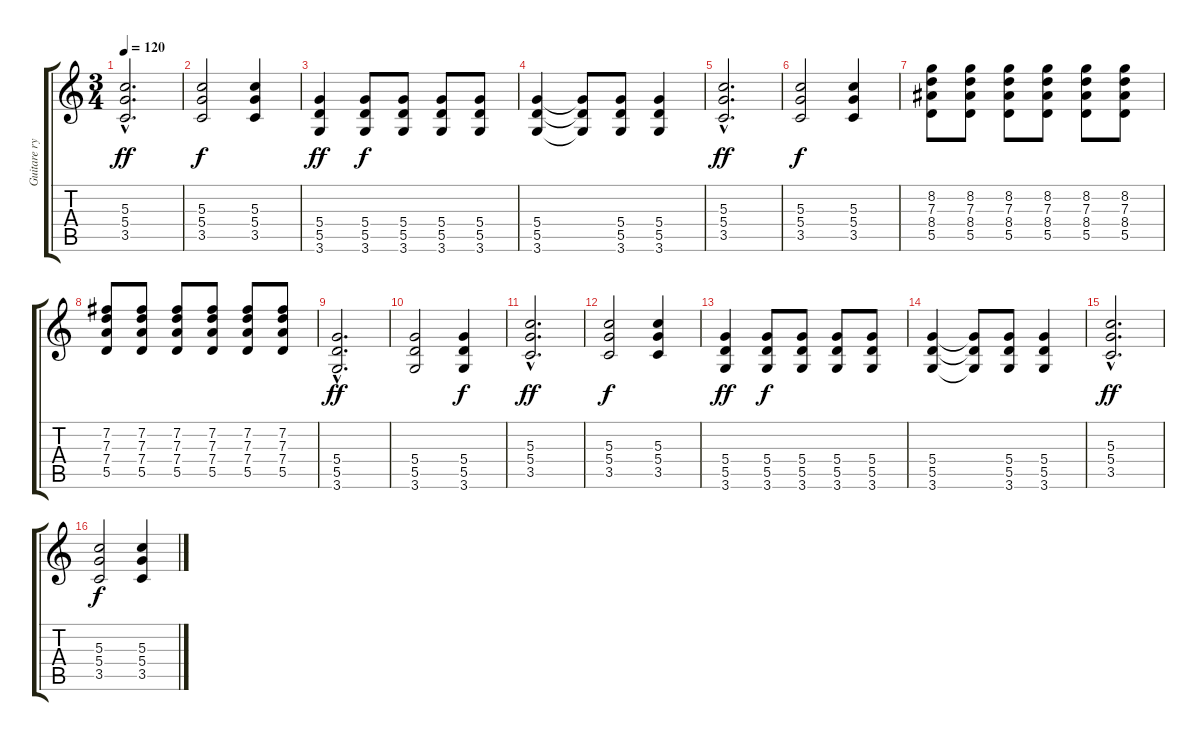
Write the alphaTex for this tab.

\track ("Guitare rythmique" "Guitare ry") {instrument acousticguitarnylon}
\staff {score tabs}
\tuning (E4 B3 G3 D3 A2 E2) {hide}
\ts (3 4)
\tempo 120
\clef g2
\ks c
(5.3{hac} 5.4{hac} 3.5{hac}).2{d dy ff} |
(5.3 5.4 3.5).2{dy f} (5.3 5.4 3.5).4 |
(5.4 5.5 3.6).4{dy ff} (5.4 5.5 3.6).8{dy f} (5.4 5.5 3.6).8 (5.4 5.5 3.6).8 (5.4 5.5 3.6).8 |
(5.4 5.5 3.6).4 (5.4{t} 5.5{t} 3.6{t}).8 (5.4 5.5 3.6).8 (5.4 5.5 3.6).4 |
(5.3{hac} 5.4{hac} 3.5{hac}).2{d dy ff} |
(5.3 5.4 3.5).2{dy f} (5.3 5.4 3.5).4 |
(8.2 7.3 8.4 5.5).8 (8.2 7.3 8.4 5.5).8 (8.2 7.3 8.4 5.5).8 (8.2 7.3 8.4 5.5).8 (8.2 7.3 8.4 5.5).8 (8.2 7.3 8.4 5.5).8 |
(7.2 7.3 7.4 5.5).8 (7.2 7.3 7.4 5.5).8 (7.2 7.3 7.4 5.5).8 (7.2 7.3 7.4 5.5).8 (7.2 7.3 7.4 5.5).8 (7.2 7.3 7.4 5.5).8 |
(5.4{hac} 5.5{hac} 3.6{hac}).2{d dy ff} |
(5.4 5.5 3.6).2 (5.4 5.5 3.6).4{dy f} |
(5.3{hac} 5.4{hac} 3.5{hac}).2{d dy ff} |
(5.3 5.4 3.5).2{dy f} (5.3 5.4 3.5).4 |
(5.4 5.5 3.6).4{dy ff} (5.4 5.5 3.6).8{dy f} (5.4 5.5 3.6).8 (5.4 5.5 3.6).8 (5.4 5.5 3.6).8 |
(5.4 5.5 3.6).4 (5.4{t} 5.5{t} 3.6{t}).8 (5.4 5.5 3.6).8 (5.4 5.5 3.6).4 |
(5.3{hac} 5.4{hac} 3.5{hac}).2{d dy ff} |
(5.3 5.4 3.5).2{dy f} (5.3 5.4 3.5).4
